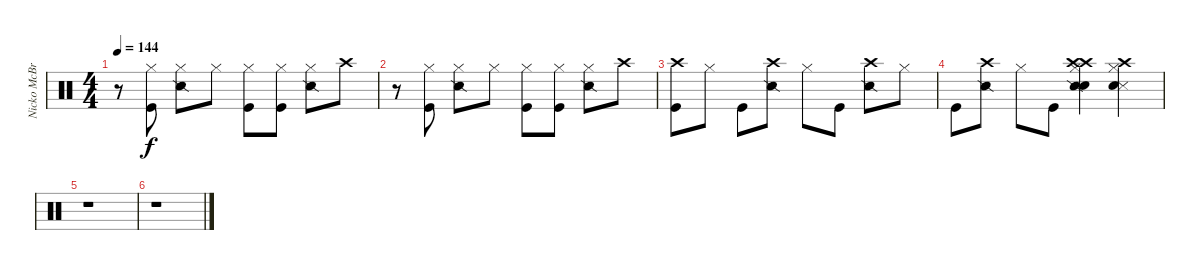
\track ("Nicko McBrain" "Nicko McBr") {instrument percussion}
\staff {score}
\articulation defaults
\ts (4 4)
\tempo 144
\clef neutral
\ks c
r.8{dy f} ("Hi-Hat (closed)" "Kick (hit)").8 ("Hi-Hat (closed)" "Snare (side stick) 2").8 "Hi-Hat (closed)".8 ("Hi-Hat (closed)" "Kick (hit)").8 ("Hi-Hat (closed)" "Kick (hit)").8 ("Hi-Hat (closed)" "Snare (side stick) 2").8 "Crash high (hit)".8 |
r.8 ("Hi-Hat (closed)" "Kick (hit)").8 ("Hi-Hat (closed)" "Snare (side stick) 2").8 "Hi-Hat (closed)".8 ("Hi-Hat (closed)" "Kick (hit)").8 ("Hi-Hat (closed)" "Kick (hit)").8 ("Hi-Hat (closed)" "Snare (side stick) 2").8 "Crash high (hit)".8 |
("Crash high (hit)" "Kick (hit)").8 "Hi-Hat (closed)".8 "Kick (hit)".8 ("Crash high (hit)" "Snare (side stick) 2").8 "Hi-Hat (closed)".8 "Kick (hit)".8 ("Crash high (hit)" "Snare (side stick) 2").8 "Hi-Hat (closed)".8 |
"Kick (hit)".8 ("Crash high (hit)" "Snare (side stick) 2").8 "Hi-Hat (closed)".8 "Kick (hit)".8 ("Crash high (hit)" "Snare (hit) 2" "Hi-Hat (closed)" "Crash high (hit)" "Snare (side stick) 2").4 ("Snare (side stick) 3" "Snare (hit) 2" "Hi-Hat (closed)" "Crash high (hit)").4 |
r.1 |
r.1
